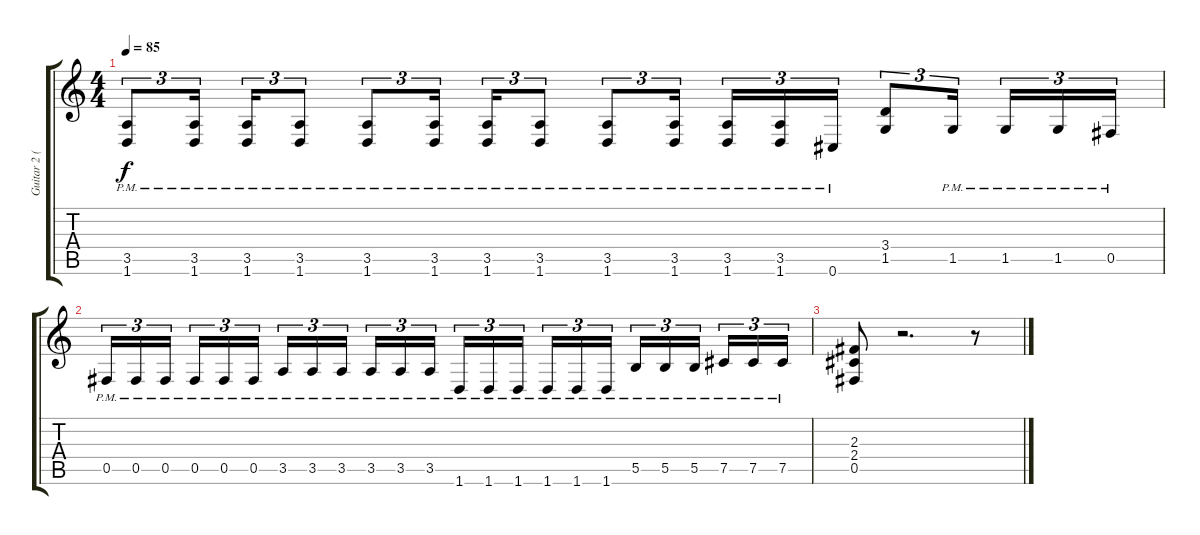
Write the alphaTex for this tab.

\track ("Guitar 2 (Distortion)" "Guitar 2 (") {instrument distortionguitar}
\staff {score tabs}
\tuning (Db4 Ab3 E3 B2 Gb2 Db2) {hide}
\ts (4 4)
\tempo 85
\clef g2
\ks c
(3.5{pm} 1.6{pm}).8{tu (3 2) dy f} (3.5{pm} 1.6{pm}).16{tu (3 2) beam splitsecondary} (3.5{pm} 1.6{pm}).16{tu (3 2)} (3.5{pm} 1.6{pm}).8{tu (3 2)} (3.5{pm} 1.6{pm}).8{tu (3 2)} (3.5{pm} 1.6{pm}).16{tu (3 2) beam splitsecondary} (3.5{pm} 1.6{pm}).16{tu (3 2)} (3.5{pm} 1.6{pm}).8{tu (3 2)} (3.5{pm} 1.6{pm}).8{tu (3 2)} (3.5{pm} 1.6{pm}).16{tu (3 2) beam splitsecondary} (3.5{pm} 1.6{pm}).16{tu (3 2)} (3.5{pm} 1.6{pm}).16{tu (3 2)} 0.6{pm}.16{tu (3 2)} (3.4 1.5).8{tu (3 2)} 1.5{pm}.16{tu (3 2) beam splitsecondary} 1.5{pm}.16{tu (3 2)} 1.5{pm}.16{tu (3 2)} 0.5{pm}.16{tu (3 2)} |
0.5{pm}.16{tu (3 2)} 0.5{pm}.16{tu (3 2)} 0.5{pm}.16{tu (3 2) beam splitsecondary} 0.5{pm}.16{tu (3 2)} 0.5{pm}.16{tu (3 2)} 0.5{pm}.16{tu (3 2)} 3.5{pm}.16{tu (3 2)} 3.5{pm}.16{tu (3 2)} 3.5{pm}.16{tu (3 2) beam splitsecondary} 3.5{pm}.16{tu (3 2)} 3.5{pm}.16{tu (3 2)} 3.5{pm}.16{tu (3 2)} 1.6{pm}.16{tu (3 2)} 1.6{pm}.16{tu (3 2)} 1.6{pm}.16{tu (3 2) beam splitsecondary} 1.6{pm}.16{tu (3 2)} 1.6{pm}.16{tu (3 2)} 1.6{pm}.16{tu (3 2)} 5.5{pm}.16{tu (3 2)} 5.5{pm}.16{tu (3 2)} 5.5{pm}.16{tu (3 2) beam splitsecondary} 7.5{pm}.16{tu (3 2)} 7.5{pm}.16{tu (3 2)} 7.5{pm}.16{tu (3 2)} |
(2.3 2.4 0.5).8 r.2{d} r.8
